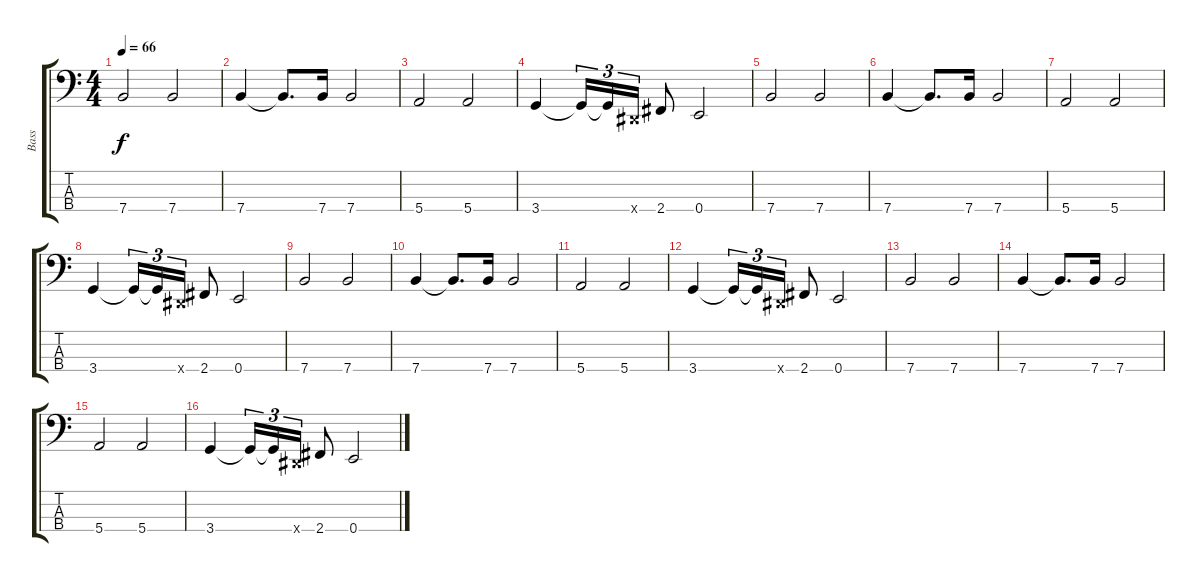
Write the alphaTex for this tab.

\track ("Bass" "Bass") {instrument electricbasspick}
\staff {score tabs}
\tuning (G2 D2 A1 E1) {hide}
\ts (4 4)
\tempo 66
\clef f4
\ks c
7.4.2{dy f} 7.4.2 |
7.4.4 7.4{t}.8{d} 7.4.16 7.4.2 |
5.4.2 5.4.2 |
3.4.4 3.4{t}.16{tu (3 2)} 3.4{t}.16{tu (3 2)} -1.4{x}.16{tu (3 2)} 2.4.8 0.4.2 |
7.4.2 7.4.2 |
7.4.4 7.4{t}.8{d} 7.4.16 7.4.2 |
5.4.2 5.4.2 |
3.4.4 3.4{t}.16{tu (3 2)} 3.4{t}.16{tu (3 2)} -1.4{x}.16{tu (3 2)} 2.4.8 0.4.2 |
7.4.2 7.4.2 |
7.4.4 7.4{t}.8{d} 7.4.16 7.4.2 |
5.4.2 5.4.2 |
3.4.4 3.4{t}.16{tu (3 2)} 3.4{t}.16{tu (3 2)} -1.4{x}.16{tu (3 2)} 2.4.8 0.4.2 |
7.4.2 7.4.2 |
7.4.4 7.4{t}.8{d} 7.4.16 7.4.2 |
5.4.2 5.4.2 |
3.4.4 3.4{t}.16{tu (3 2)} 3.4{t}.16{tu (3 2)} -1.4{x}.16{tu (3 2)} 2.4.8 0.4.2
